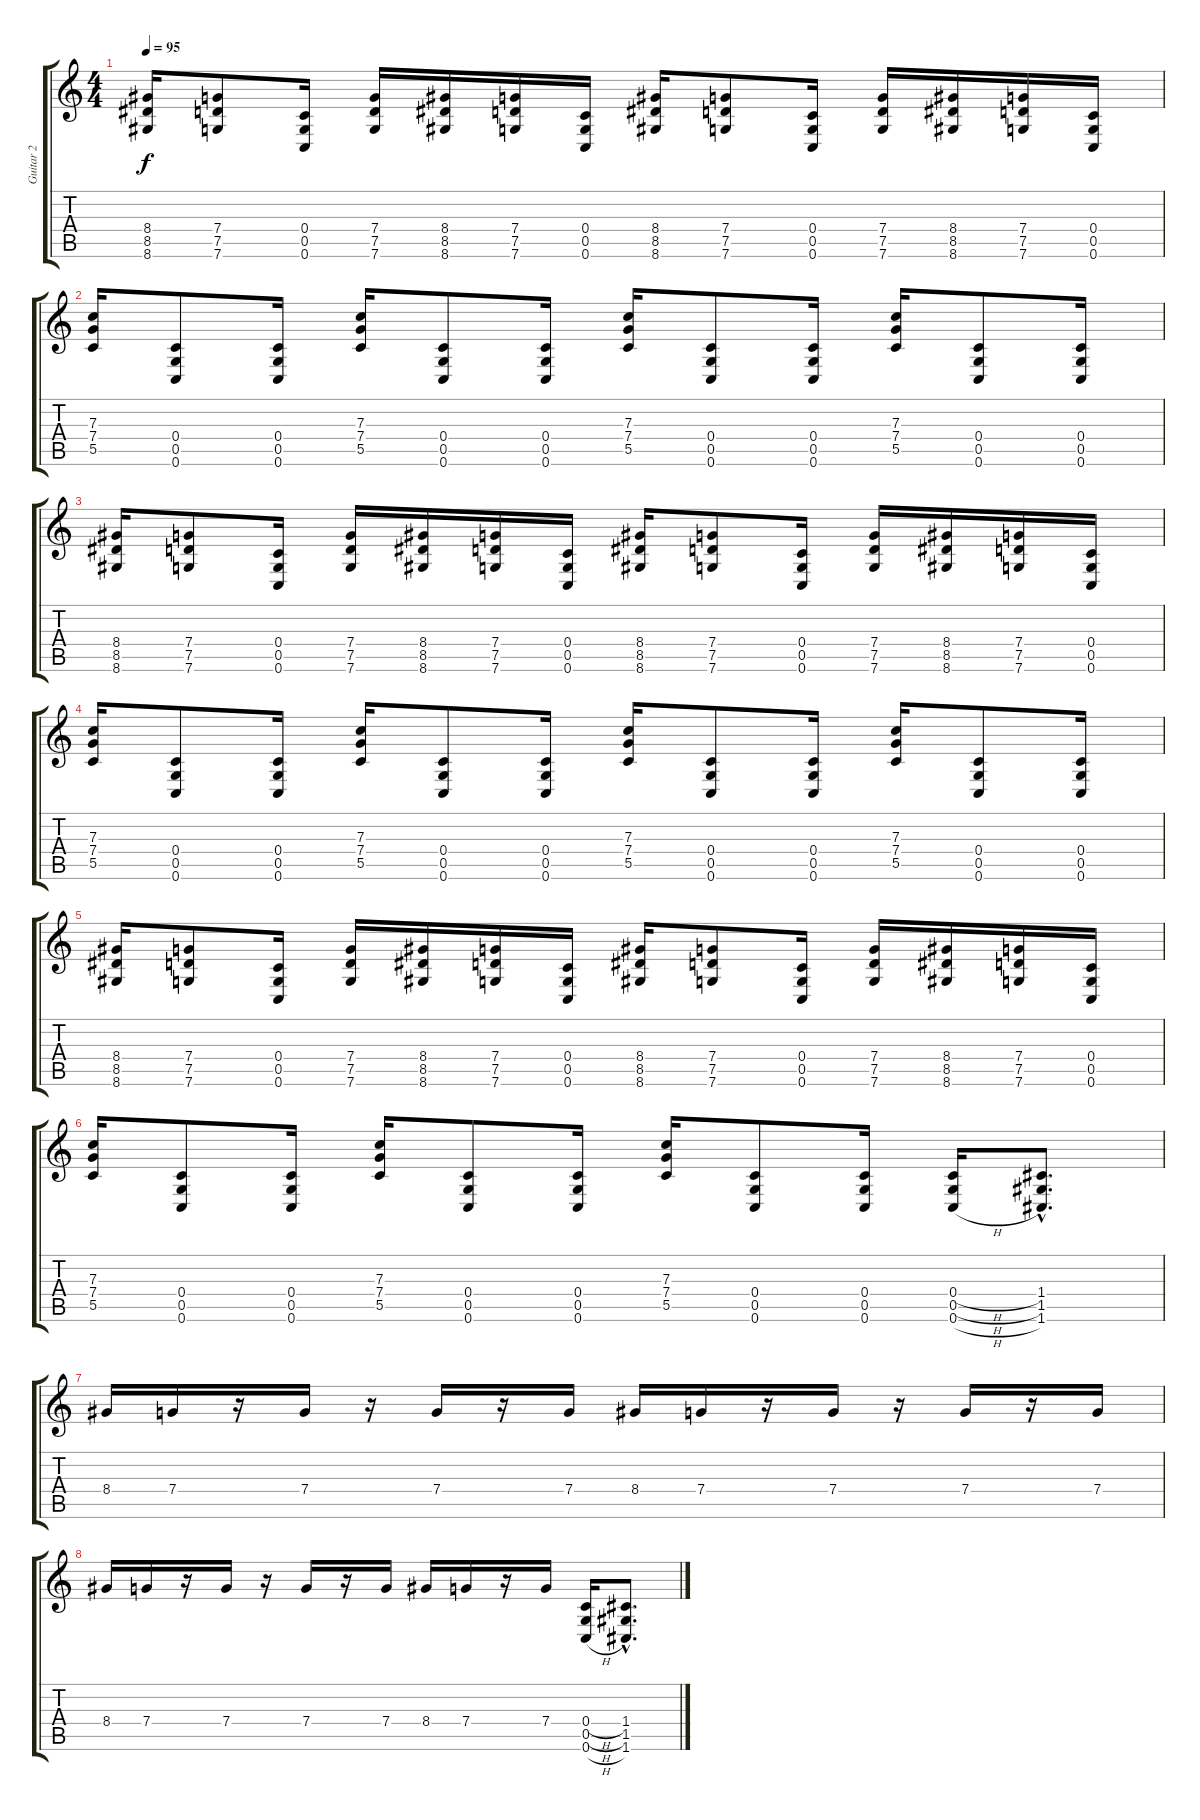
\track ("Guitar 2" "Guitar 2") {instrument distortionguitar}
\staff {score tabs}
\tuning (D4 A3 F3 C3 G2 C2) {hide}
\ts (4 4)
\tempo 95
\clef g2
\ks c
(8.4 8.5 8.6).16{dy f} (7.4 7.5 7.6).8 (0.4 0.5 0.6).16 (7.4 7.5 7.6).16 (8.4 8.5 8.6).16 (7.4 7.5 7.6).16 (0.4 0.5 0.6).16 (8.4 8.5 8.6).16 (7.4 7.5 7.6).8 (0.4 0.5 0.6).16 (7.4 7.5 7.6).16 (8.4 8.5 8.6).16 (7.4 7.5 7.6).16 (0.4 0.5 0.6).16 |
(7.3 7.4 5.5).16 (0.4 0.5 0.6).8 (0.4 0.5 0.6).16 (7.3 7.4 5.5).16 (0.4 0.5 0.6).8 (0.4 0.5 0.6).16 (7.3 7.4 5.5).16 (0.4 0.5 0.6).8 (0.4 0.5 0.6).16 (7.3 7.4 5.5).16 (0.4 0.5 0.6).8 (0.4 0.5 0.6).16 |
(8.4 8.5 8.6).16 (7.4 7.5 7.6).8 (0.4 0.5 0.6).16 (7.4 7.5 7.6).16 (8.4 8.5 8.6).16 (7.4 7.5 7.6).16 (0.4 0.5 0.6).16 (8.4 8.5 8.6).16 (7.4 7.5 7.6).8 (0.4 0.5 0.6).16 (7.4 7.5 7.6).16 (8.4 8.5 8.6).16 (7.4 7.5 7.6).16 (0.4 0.5 0.6).16 |
(7.3 7.4 5.5).16 (0.4 0.5 0.6).8 (0.4 0.5 0.6).16 (7.3 7.4 5.5).16 (0.4 0.5 0.6).8 (0.4 0.5 0.6).16 (7.3 7.4 5.5).16 (0.4 0.5 0.6).8 (0.4 0.5 0.6).16 (7.3 7.4 5.5).16 (0.4 0.5 0.6).8 (0.4 0.5 0.6).16 |
(8.4 8.5 8.6).16 (7.4 7.5 7.6).8 (0.4 0.5 0.6).16 (7.4 7.5 7.6).16 (8.4 8.5 8.6).16 (7.4 7.5 7.6).16 (0.4 0.5 0.6).16 (8.4 8.5 8.6).16 (7.4 7.5 7.6).8 (0.4 0.5 0.6).16 (7.4 7.5 7.6).16 (8.4 8.5 8.6).16 (7.4 7.5 7.6).16 (0.4 0.5 0.6).16 |
(7.3 7.4 5.5).16 (0.4 0.5 0.6).8 (0.4 0.5 0.6).16 (7.3 7.4 5.5).16 (0.4 0.5 0.6).8 (0.4 0.5 0.6).16 (7.3 7.4 5.5).16 (0.4 0.5 0.6).8 (0.4 0.5 0.6).16 (0.4{h} 0.5{h} 0.6{h}).16 (1.4{hac} 1.5{hac} 1.6{hac}).8{d} |
8.4.16 7.4.16 r.16 7.4.16 r.16 7.4.16 r.16 7.4.16 8.4.16 7.4.16 r.16 7.4.16 r.16 7.4.16 r.16 7.4.16 |
8.4.16 7.4.16 r.16 7.4.16 r.16 7.4.16 r.16 7.4.16 8.4.16 7.4.16 r.16 7.4.16 (0.4{h} 0.5{h} 0.6{h}).16 (1.4{hac} 1.5{hac} 1.6{hac}).8{d}
